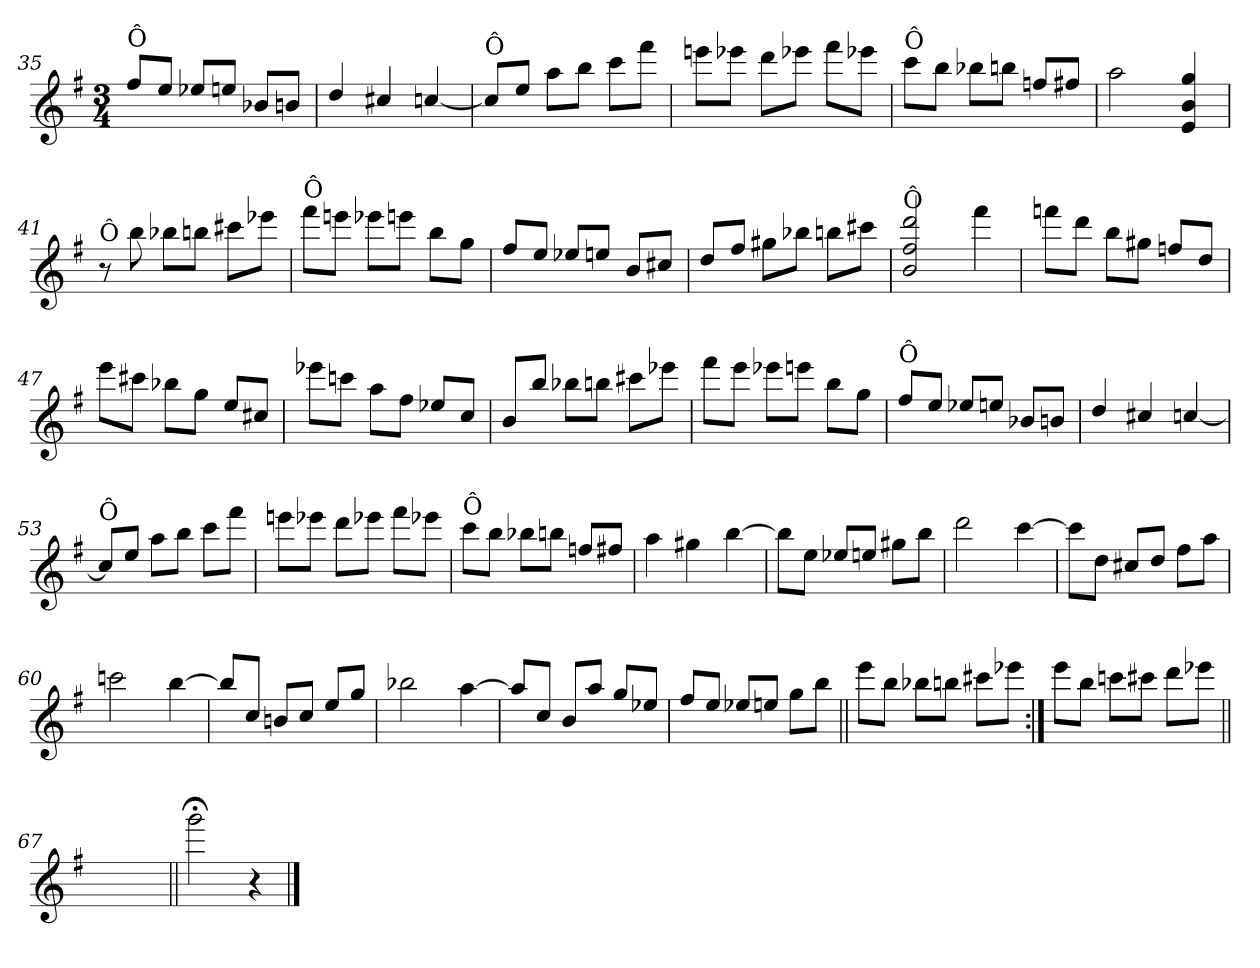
**kern
*part1
*staff1
*clefG2
*k[f#]
*e:
*M3/4
=35
!LO:TX:a:t=Ô
8ff#/L
8ee/J
8ee-X/L
8een/J
8b-X/L
8bn/J
=36
4dd/
4cc#X/
[4ccn/
=37
!LO:TX:a:t=Ô
8cc/L]
8ee/J
8aa\L
8bb\J
8ccc\L
8fff#\J
=38
8eeen\L
8eee-X\J
8ddd\L
8eee-X\J
8fff#\L
8eee-X\J
!!LO:LB:g=z
=39
!LO:TX:a:t=Ô
8ccc\L
8bb\J
8bb-X\L
8bbn\J
8ffn/L
8ff#X/J
=40
2aa\
4e/ 4b/ 4gg/
=41
!LO:TX:a:t=Ô
8r
8bb\
8bb-X\L
8bbn\J
8ccc#X\L
8eee-X\J
=42
!LO:TX:a:t=Ô
8fff#\L
8eeen\J
8eee-X\L
8eeen\J
8bb\L
8gg\J
=43
8ff#/L
8ee/J
8ee-X/L
8een/J
8b/L
8cc#X/J
!!LO:PB:g=z
=44
8dd/L
8ff#/J
8gg#X\L
8bb-X\J
8bbn\L
8ccc#X\J
=45
!LO:TX:a:t=Ô
2b/ 2ff#/ 2ddd/
4fff#\
=46
8fffn\L
8ddd\J
8bb\L
8gg#X\J
8ffn/L
8dd/J
=47
8eee\L
8ccc#X\J
8bb-X\L
8gg\J
8ee/L
8cc#X/J
=48
8eee-X\L
8cccn\J
8aa\L
8ff#\J
8ee-X/L
8cc/J
!!LO:LB:g=z
=49
8b/L
8bb/J
8bb-X\L
8bbn\J
8ccc#X\L
8eee-X\J
=50
8fff#\L
8eee\J
8eee-X\L
8eeen\J
8bb\L
8gg\J
=51
!LO:TX:a:t=Ô
8ff#/L
8ee/J
8ee-X/L
8een/J
8b-X/L
8bn/J
=52
4dd/
4cc#X/
[4ccn/
=53
!LO:TX:a:t=Ô
8cc/L]
8ee/J
8aa\L
8bb\J
8ccc\L
8fff#\J
!!LO:LB:g=z
=54
8eeen\L
8eee-X\J
8ddd\L
8eee-X\J
8fff#\L
8eee-X\J
=55
!LO:TX:a:t=Ô
8ccc\L
8bb\J
8bb-X\L
8bbn\J
8ffn/L
8ff#X/J
=56
4aa\
4gg#X\
[4bb\
=57
8bb\L]
8ee\J
8ee-X/L
8een/J
8gg#X\L
8bb\J
=58
2ddd\
[4ccc\
!!LO:LB:g=z
=59
8ccc\L]
8dd\J
8cc#X/L
8dd/J
8ff#\L
8aa\J
=60
2cccn\
[4bb\
=61
8bbn/L]
8cc/J
8bn/L
8cc/J
8ee/L
8gg/J
=62
2bb-X\
[4aa\
=63
8aa/L]
8cc/J
8b/L
8aa/J
8gg/L
8ee-X/J
!!LO:LB:g=z
=64
8ff#/L
8ee/J
8ee-X/L
8een/J
8gg\L
8bb\J
=65||
8eee\L
8bb\J
8bb-X\L
8bbn\J
8ccc#X\L
8eee-X\J
=66:|!
8eee\L
8bb\J
8cccn\L
8ccc#X\J
8ddd\L
8eee-X\J
=67||
2.ryy
=68||
2ggg;<\
4r
==
*-
